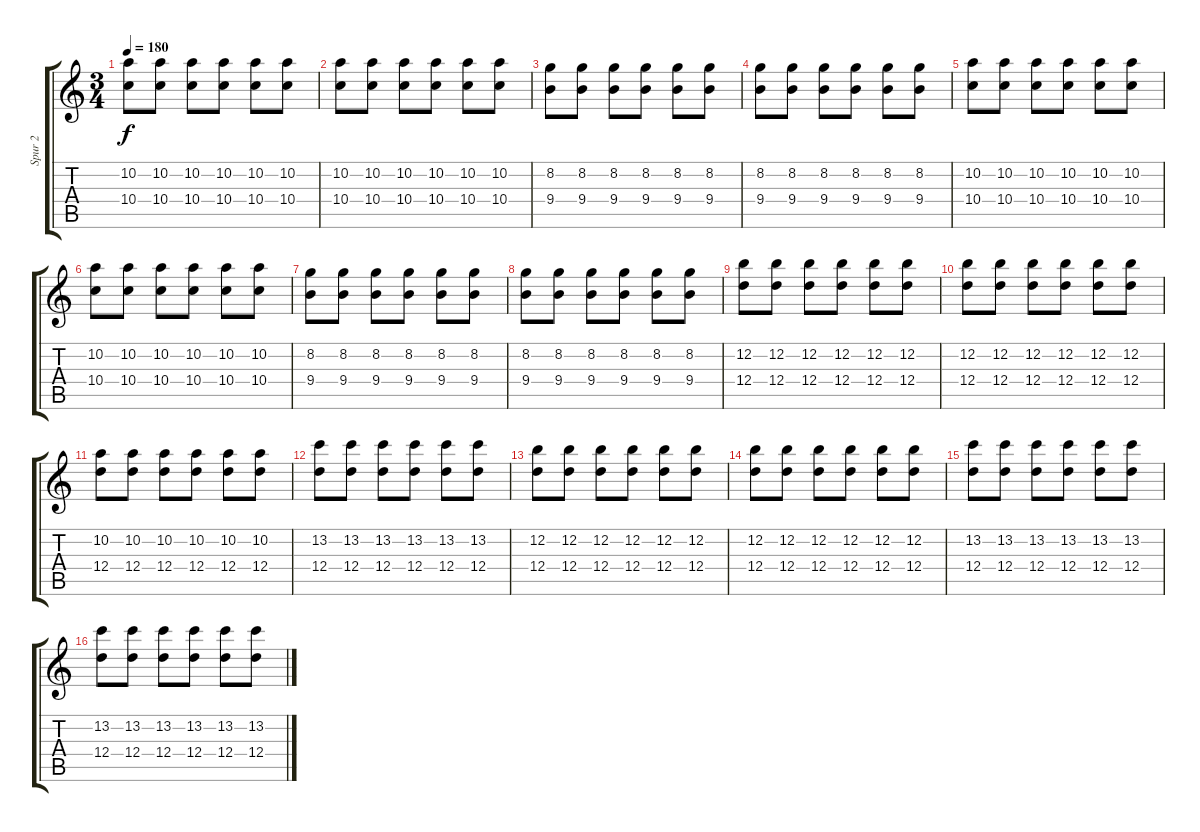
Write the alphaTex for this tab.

\track ("Spur 2" "Spur 2") {instrument overdrivenguitar}
\staff {score tabs}
\tuning (E4 B3 G3 D3 A2 E2) {hide}
\ts (3 4)
\tempo 180
\clef g2
\ks c
(10.2 10.4).8{dy f} (10.2 10.4).8 (10.2 10.4).8 (10.2 10.4).8 (10.2 10.4).8 (10.2 10.4).8 |
(10.2 10.4).8 (10.2 10.4).8 (10.2 10.4).8 (10.2 10.4).8 (10.2 10.4).8 (10.2 10.4).8 |
(8.2 9.4).8 (8.2 9.4).8 (8.2 9.4).8 (8.2 9.4).8 (8.2 9.4).8 (8.2 9.4).8 |
(8.2 9.4).8 (8.2 9.4).8 (8.2 9.4).8 (8.2 9.4).8 (8.2 9.4).8 (8.2 9.4).8 |
(10.2 10.4).8 (10.2 10.4).8 (10.2 10.4).8 (10.2 10.4).8 (10.2 10.4).8 (10.2 10.4).8 |
(10.2 10.4).8 (10.2 10.4).8 (10.2 10.4).8 (10.2 10.4).8 (10.2 10.4).8 (10.2 10.4).8 |
(8.2 9.4).8 (8.2 9.4).8 (8.2 9.4).8 (8.2 9.4).8 (8.2 9.4).8 (8.2 9.4).8 |
(8.2 9.4).8 (8.2 9.4).8 (8.2 9.4).8 (8.2 9.4).8 (8.2 9.4).8 (8.2 9.4).8 |
(12.2 12.4).8 (12.2 12.4).8 (12.2 12.4).8 (12.2 12.4).8 (12.2 12.4).8 (12.2 12.4).8 |
(12.2 12.4).8 (12.2 12.4).8 (12.2 12.4).8 (12.2 12.4).8 (12.2 12.4).8 (12.2 12.4).8 |
(10.2 12.4).8 (10.2 12.4).8 (10.2 12.4).8 (10.2 12.4).8 (10.2 12.4).8 (10.2 12.4).8 |
(13.2 12.4).8 (13.2 12.4).8 (13.2 12.4).8 (13.2 12.4).8 (13.2 12.4).8 (13.2 12.4).8 |
(12.2 12.4).8 (12.2 12.4).8 (12.2 12.4).8 (12.2 12.4).8 (12.2 12.4).8 (12.2 12.4).8 |
(12.2 12.4).8 (12.2 12.4).8 (12.2 12.4).8 (12.2 12.4).8 (12.2 12.4).8 (12.2 12.4).8 |
(13.2 12.4).8 (13.2 12.4).8 (13.2 12.4).8 (13.2 12.4).8 (13.2 12.4).8 (13.2 12.4).8 |
(13.2 12.4).8 (13.2 12.4).8 (13.2 12.4).8 (13.2 12.4).8 (13.2 12.4).8 (13.2 12.4).8
